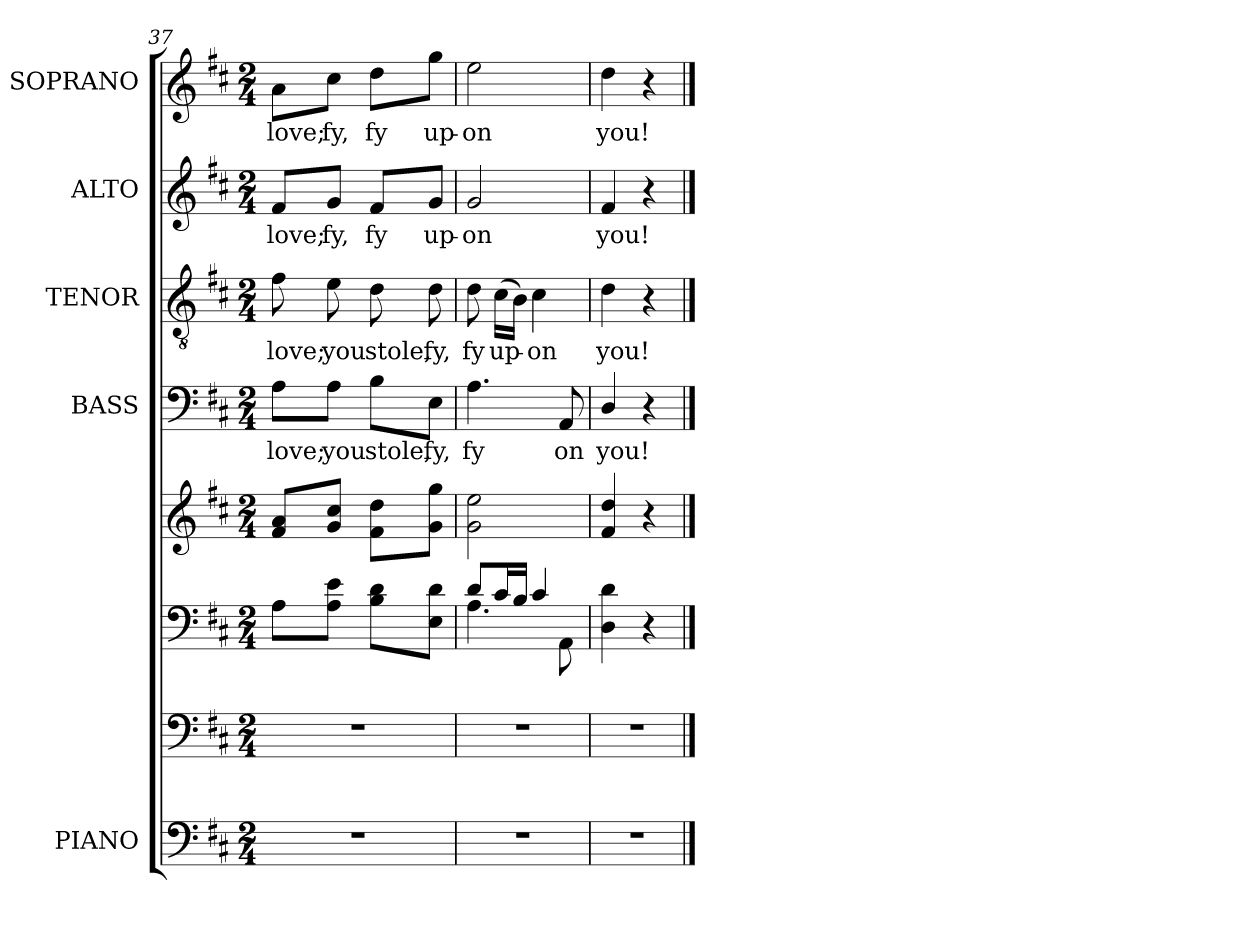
**kern	**kern	**kern	**kern	**kern	**text	**kern	**text	**kern	**text	**kern	**text
*part5	*part5	*part5	*part5	*part4	*part4	*part3	*part3	*part2	*part2	*part1	*part1
*staff8	*staff7	*staff6	*staff5	*staff4	*staff4	*staff3	*staff3	*staff2	*staff2	*staff1	*staff1
*I"PIANO	*	*	*	*I"BASS	*	*I"TENOR	*	*I"ALTO	*	*I"SOPRANO	*
*I'Pno.	*	*	*	*I'B.	*	*I'T.	*	*I'A.	*	*I'S.	*
*clefF4	*clefF4	*clefF4	*clefG2	*clefF4	*	*clefGv2	*	*clefG2	*	*clefG2	*
*	*	*	*	*	*	*ITrd7c12	*	*	*	*	*
*k[f#c#]	*k[f#c#]	*k[f#c#]	*k[f#c#]	*k[f#c#]	*	*k[f#c#]	*	*k[f#c#]	*	*k[f#c#]	*
*D:	*D:	*D:	*D:	*D:	*	*D:	*	*D:	*	*D:	*
*M2/4	*M2/4	*M2/4	*M2/4	*M2/4	*	*M2/4	*	*M2/4	*	*M2/4	*
=37	=37	=37	=37	=37	=37	=37	=37	=37	=37	=37	=37
!LO:N:vis=1	!LO:N:vis=1	!	!	!	!	!	!	!	!	!	!
!	!	!	!	!	!LO:LY:b:color=#000000	!	!	!	!	!	!
!	!	!	!	!	!	!	!LO:LY:b:color=#000000	!	!	!	!
!	!	!	!	!	!	!	!	!	!LO:LY:b:color=#000000	!	!
!	!	!	!	!	!	!	!	!	!	!	!LO:LY:b:color=#000000
2r	2r	8Ai\L	8f#i/ 8aiL	8Ai\L	love;	8F#i\	love;	8f#i/L	love;	8ai\L	love;
!	!	!	!	!	!LO:LY:b:color=#000000	!	!	!	!	!	!
!	!	!	!	!	!	!	!LO:LY:b:color=#000000	!	!	!	!
!	!	!	!	!	!	!	!	!	!LO:LY:b:color=#000000	!	!
!	!	!	!	!	!	!	!	!	!	!	!LO:LY:b:color=#000000
.	.	8Ai\ 8eiJ	8gi/ 8cc#iJ	8Ai\J	you	8Ei\	you	8gi/J	fy,	8cc#i\J	fy,
!	!	!	!	!	!LO:LY:b:color=#000000	!	!	!	!	!	!
!	!	!	!	!	!	!	!LO:LY:b:color=#000000	!	!	!	!
!	!	!	!	!	!	!	!	!	!LO:LY:b:color=#000000	!	!
!	!	!	!	!	!	!	!	!	!	!	!LO:LY:b:color=#000000
.	.	8Bi\ 8diL	8f#i\ 8ddiL	8Bi\L	stole,	8Di\	stole,	8f#i/L	fy	8ddi\L	fy
!	!	!	!	!	!LO:LY:b:color=#000000	!	!	!	!	!	!
!	!	!	!	!	!	!	!LO:LY:b:color=#000000	!	!	!	!
!	!	!	!	!	!	!	!	!	!LO:LY:b:color=#000000	!	!
!	!	!	!	!	!	!	!	!	!	!	!LO:LY:b:color=#000000
.	.	8Ei\ 8diJ	8gi\ 8ggiJ	8Ei\J	fy,	8Di\	fy,	8gi/J	up-	8ggi\J	up-
=38	=38	=38	=38	=38	=38	=38	=38	=38	=38	=38	=38
!LO:N:vis=1	!LO:N:vis=1	!	!	!	!	!	!	!	!	!	!
*	*	*^	*	*	*	*	*	*	*	*	*
!	!	!	!	!	!	!LO:LY:b:color=#000000	!	!	!	!	!	!
!	!	!	!	!	!	!	!	!LO:LY:b:color=#000000	!	!	!	!
!	!	!	!	!	!	!	!	!	!	!LO:LY:b:color=#000000	!	!
!	!	!	!	!	!	!	!	!	!	!	!	!LO:LY:b:color=#000000
2r	2r	8di/L	4.Ai\	2gi\ 2eei	4.Ai\	fy	8Di\	fy	2gi/	-on	2eei\	-on
!	!	!	!	!	!	!	!	!LO:LY:b:color=#000000	!	!	!	!
.	.	16c#i/L	.	.	.	.	(16C#i\LL	up-	.	.	.	.
.	.	16Bi/JJ	.	.	.	.	16BBi\JJ)	.	.	.	.	.
!	!	!	!	!	!	!	!	!LO:LY:b:color=#000000	!	!	!	!
.	.	4c#i/	.	.	.	.	4C#i\	-on	.	.	.	.
!	!	!	!	!	!	!LO:LY:b:color=#000000	!	!	!	!	!	!
.	.	.	8AAi\	.	8AAi/	on	.	.	.	.	.	.
=39	=39	=39	=39	=39	=39	=39	=39	=39	=39	=39	=39	=39
!LO:N:vis=1	!LO:N:vis=1	!	!	!	!	!	!	!	!	!	!	!
*	*	*v	*v	*	*	*	*	*	*	*	*	*
*	*	*^	*	*	*	*	*	*	*	*	*
!	!	!	!	!	!	!LO:LY:b:color=#000000	!	!	!	!	!	!
*	*	*v	*v	*	*	*	*	*	*	*	*	*
*	*	*^	*	*	*	*	*	*	*	*	*
!	!	!	!	!	!	!	!	!LO:LY:b:color=#000000	!	!	!	!
*	*	*v	*v	*	*	*	*	*	*	*	*	*
*	*	*^	*	*	*	*	*	*	*	*	*
!	!	!	!	!	!	!	!	!	!	!LO:LY:b:color=#000000	!	!
*	*	*v	*v	*	*	*	*	*	*	*	*	*
*	*	*^	*	*	*	*	*	*	*	*	*
!	!	!	!	!	!	!	!	!	!	!	!	!LO:LY:b:color=#000000
*	*	*v	*v	*	*	*	*	*	*	*	*	*
2r	2r	4Di\ 4di	4f#i/ 4ddi	4Di/	you!	4Di\	you!	4f#i/	you!	4ddi\	you!
.	.	4r	4r	4r	.	4r	.	4r	.	4r	.
==	==	==	==	==	==	==	==	==	==	==	==
*-	*-	*-	*-	*-	*-	*-	*-	*-	*-	*-	*-
